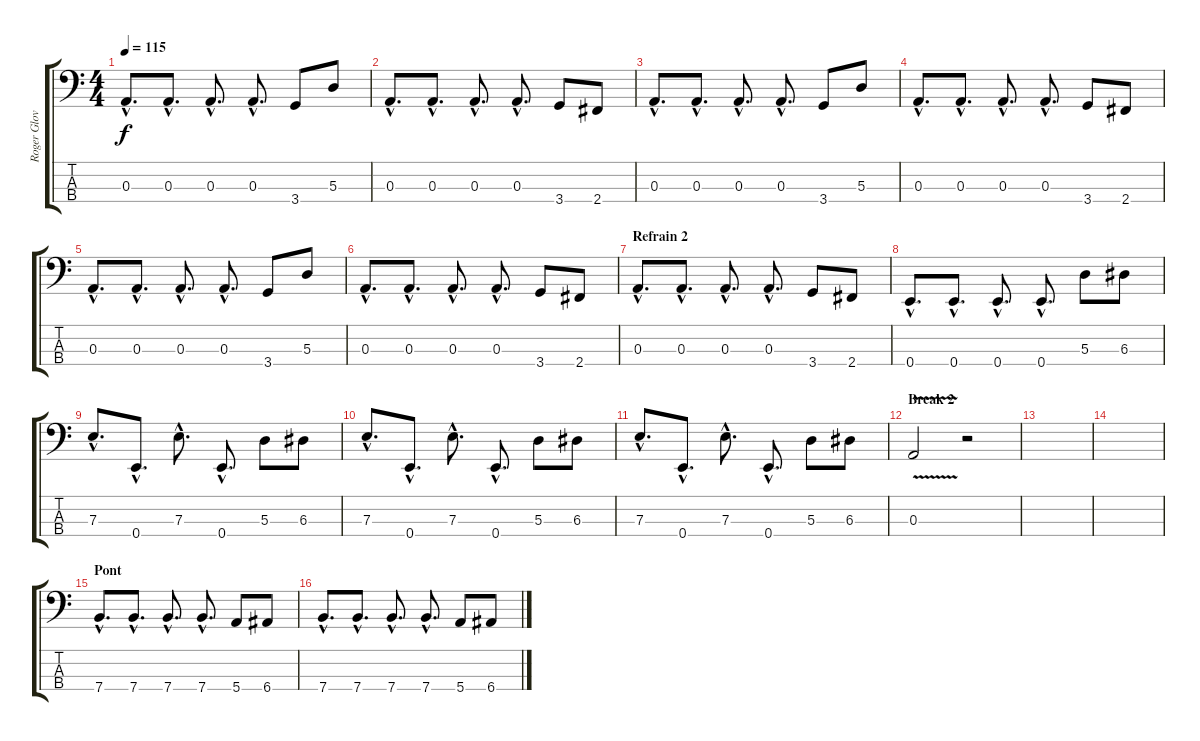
\track ("Roger Glover" "Roger Glov") {instrument electricbasspick}
\staff {score tabs}
\tuning (G2 D2 A1 E1) {hide}
\ts (4 4)
\tempo 115
\clef f4
\ks c
0.3{hac}.8{d dy f} 0.3{hac}.8{d} 0.3{hac}.8{d} 0.3{hac}.8{d} 3.4.8 5.3.8 |
0.3{hac}.8{d} 0.3{hac}.8{d} 0.3{hac}.8{d} 0.3{hac}.8{d} 3.4.8 2.4.8 |
0.3{hac}.8{d} 0.3{hac}.8{d} 0.3{hac}.8{d} 0.3{hac}.8{d} 3.4.8 5.3.8 |
0.3{hac}.8{d} 0.3{hac}.8{d} 0.3{hac}.8{d} 0.3{hac}.8{d} 3.4.8 2.4.8 |
0.3{hac}.8{d} 0.3{hac}.8{d} 0.3{hac}.8{d} 0.3{hac}.8{d} 3.4.8 5.3.8 |
0.3{hac}.8{d} 0.3{hac}.8{d} 0.3{hac}.8{d} 0.3{hac}.8{d} 3.4.8 2.4.8 |
\section ("" "Refrain 2")
0.3{hac}.8{d} 0.3{hac}.8{d} 0.3{hac}.8{d} 0.3{hac}.8{d} 3.4.8 2.4.8 |
0.4{hac}.8{d} 0.4{hac}.8{d} 0.4{hac}.8{d} 0.4{hac}.8{d} 5.3.8 6.3.8 |
7.3{hac}.8{d} 0.4{hac}.8{d} 7.3{hac}.8{d} 0.4{hac}.8{d} 5.3.8 6.3.8 |
7.3{hac}.8{d} 0.4{hac}.8{d} 7.3{hac}.8{d} 0.4{hac}.8{d} 5.3.8 6.3.8 |
7.3{hac}.8{d} 0.4{hac}.8{d} 7.3{hac}.8{d} 0.4{hac}.8{d} 5.3.8 6.3.8 |
\section ("" "Break 2")
0.3{v}.2 r.2 |
|
|
\section ("" "Pont")
7.4{hac}.8{d} 7.4{hac}.8{d} 7.4{hac}.8{d} 7.4{hac}.8{d} 5.4.8 6.4.8 |
7.4{hac}.8{d} 7.4{hac}.8{d} 7.4{hac}.8{d} 7.4{hac}.8{d} 5.4.8 6.4.8
